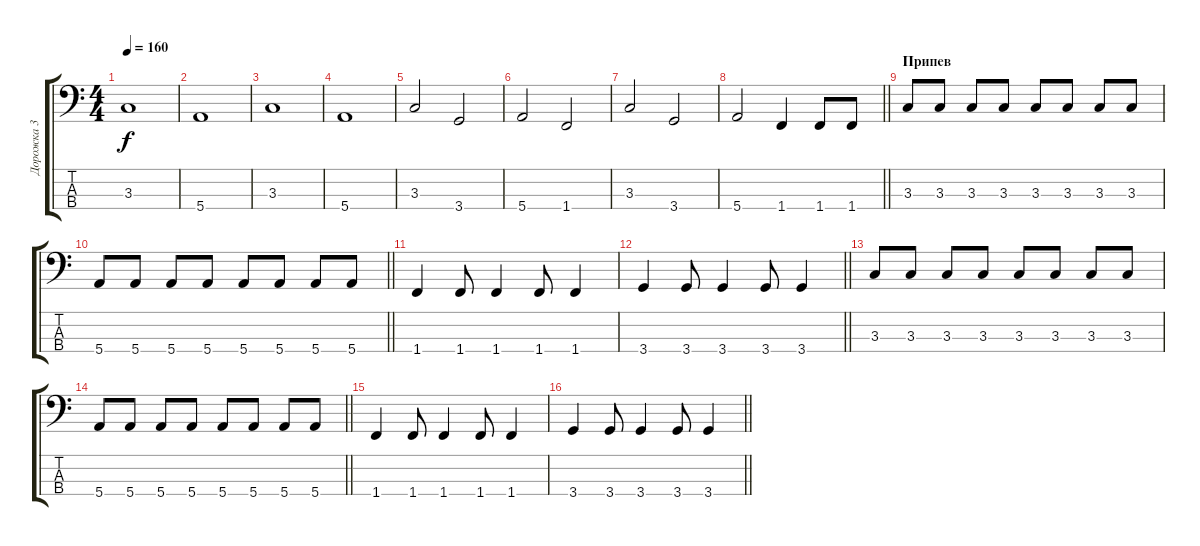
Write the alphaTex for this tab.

\track ("Дорожка 3" "Дорожка 3") {instrument electricbassfinger}
\staff {score tabs}
\tuning (G2 D2 A1 E1) {hide}
\ts (4 4)
\tempo 160
\clef f4
\ks c
3.3.1{dy f} |
5.4.1 |
3.3.1 |
5.4.1 |
3.3.2 3.4.2 |
5.4.2 1.4.2 |
3.3.2 3.4.2 |
\barLineRight lightlight
5.4.2 1.4.4 1.4.8 1.4.8 |
\section ("" "Припев")
3.3.8 3.3.8 3.3.8 3.3.8 3.3.8 3.3.8 3.3.8 3.3.8 |
\barLineRight lightlight
5.4.8 5.4.8 5.4.8 5.4.8 5.4.8 5.4.8 5.4.8 5.4.8 |
1.4.4 1.4.8 1.4.4 1.4.8 1.4.4 |
\barLineRight lightlight
3.4.4 3.4.8 3.4.4 3.4.8 3.4.4 |
3.3.8 3.3.8 3.3.8 3.3.8 3.3.8 3.3.8 3.3.8 3.3.8 |
\barLineRight lightlight
5.4.8 5.4.8 5.4.8 5.4.8 5.4.8 5.4.8 5.4.8 5.4.8 |
1.4.4 1.4.8 1.4.4 1.4.8 1.4.4 |
\barLineRight lightlight
3.4.4 3.4.8 3.4.4 3.4.8 3.4.4
